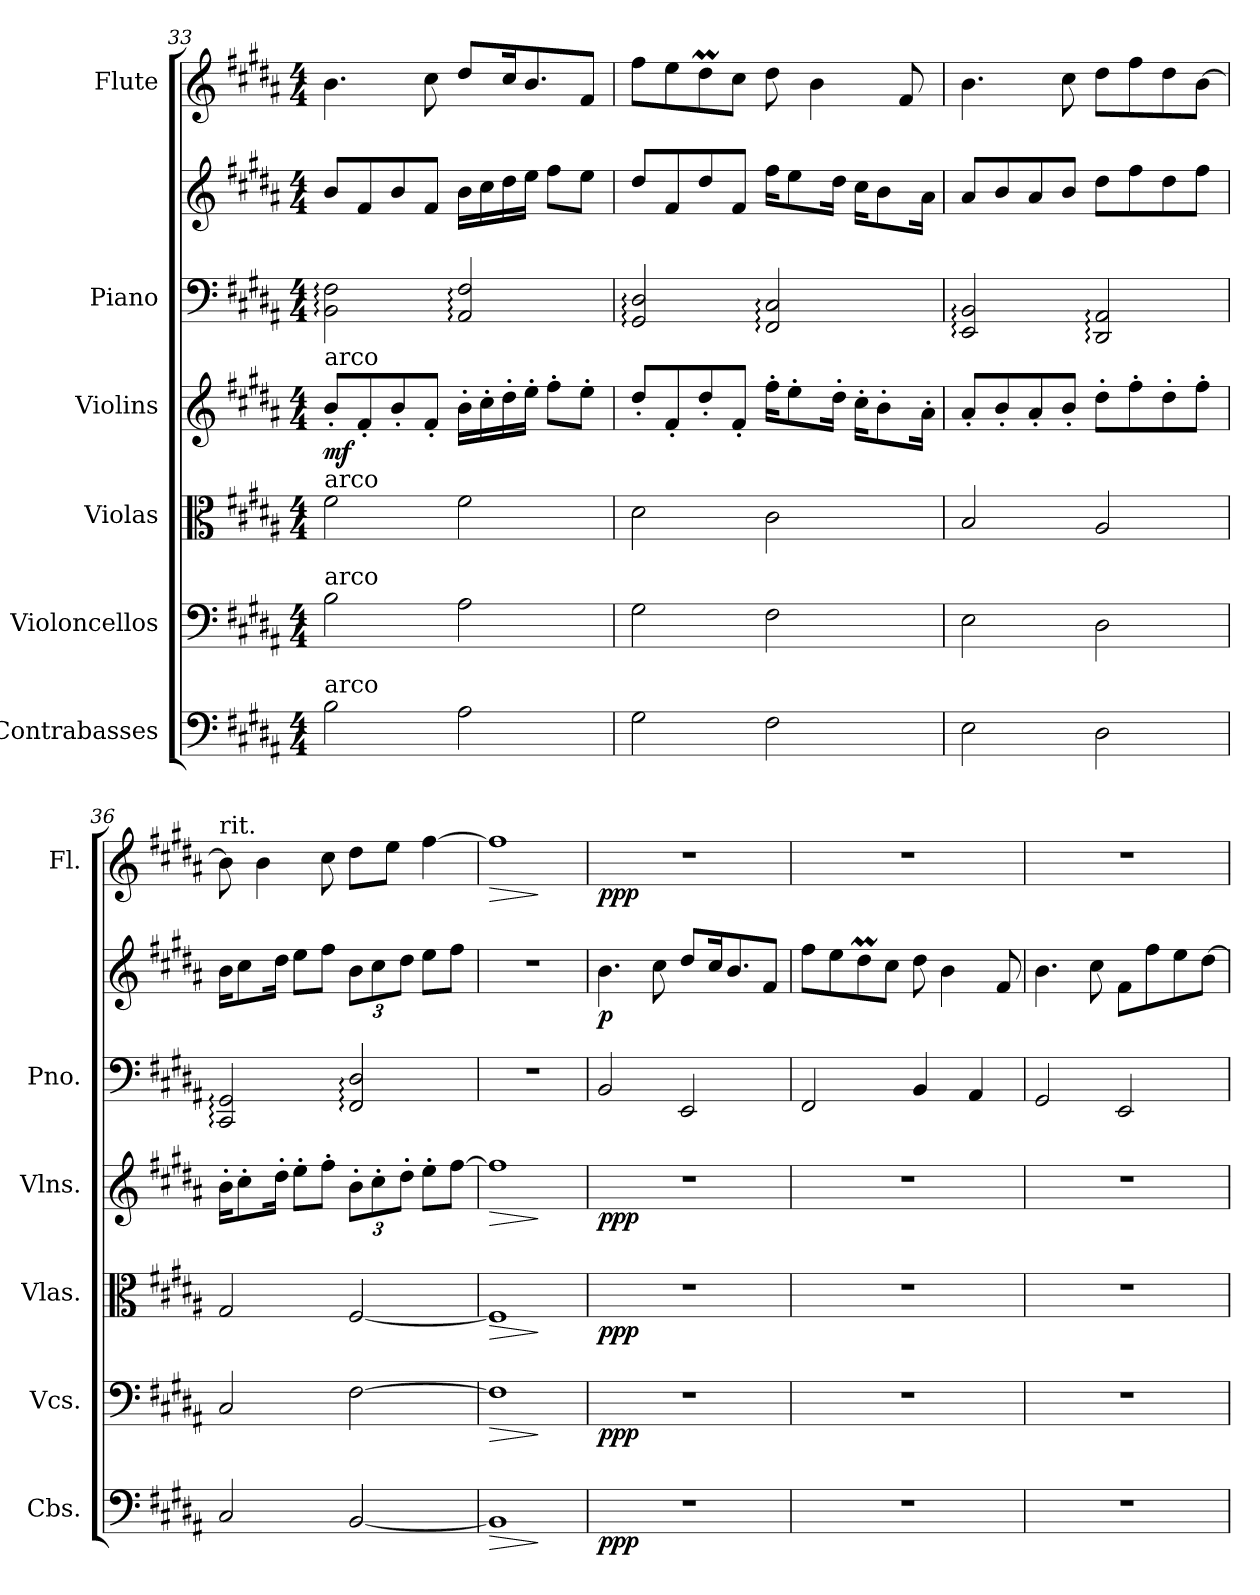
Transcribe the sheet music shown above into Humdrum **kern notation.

**kern	**dynam	**kern	**dynam	**kern	**dynam	**kern	**dynam	**kern	**kern	**dynam	**kern	**dynam
*part6	*part6	*part5	*part5	*part4	*part4	*part3	*part3	*part2	*part2	*part2	*part1	*part1
*staff7	*staff7	*staff6	*staff6	*staff5	*staff5	*staff4	*staff4	*staff3	*staff2	*staff2/3	*staff1	*staff1
*I"Contrabasses	*	*I"Violoncellos	*	*I"Violas	*	*I"Violins	*	*I"Piano	*	*	*I"Flute	*
*I'Cbs.	*	*I'Vcs.	*	*I'Vlas.	*	*I'Vlns.	*	*I'Pno.	*	*	*I'Fl.	*
*clefF4	*	*clefF4	*	*clefC3	*	*clefG2	*	*clefF4	*clefG2	*	*clefG2	*
*ITrd7c12	*	*	*	*	*	*	*	*	*	*	*	*
*k[f#c#g#d#a#]	*	*k[f#c#g#d#a#]	*	*k[f#c#g#d#a#]	*	*k[f#c#g#d#a#]	*	*k[f#c#g#d#a#]	*k[f#c#g#d#a#]	*	*k[f#c#g#d#a#]	*
*M4/4	*	*M4/4	*	*M4/4	*	*M4/4	*	*M4/4	*M4/4	*	*M4/4	*
=33	=33	=33	=33	=33	=33	=33	=33	=33	=33	=33	=33	=33
!	!	!	!	!	!	!LO:TX:a:t=arco	!	!	!	!	!	!
!	!	!	!	!LO:TX:a:t=arco	!	!	!	!	!	!	!	!
!	!	!LO:TX:a:t=arco	!	!	!	!	!	!	!	!	!	!
!LO:TX:a:t=arco	!	!	!	!	!	!	!	!	!	!	!	!
!	!	!	!	!	!	!	!LO:DY:b	!	!	!	!	!
2BB\	.	2B\	.	2f#\	.	8b'/L	mf	2BB\: 2F#\:	8b/L	.	4.b\	.
.	.	.	.	.	.	8f#'/	.	.	8f#/	.	.	.
.	.	.	.	.	.	8b'/	.	.	8b/	.	.	.
.	.	.	.	.	.	8f#'/J	.	.	8f#/J	.	8cc#\	.
2AA#\	.	2A#\	.	2f#\	.	16b'\LL	.	2AA#/: 2F#/:	16b\LL	.	8dd#/L	.
.	.	.	.	.	.	16cc#'\	.	.	16cc#\	.	.	.
.	.	.	.	.	.	16dd#'\	.	.	16dd#\	.	16cc#/K	.
.	.	.	.	.	.	16ee'\JJ	.	.	16ee\JJ	.	8.b/	.
.	.	.	.	.	.	8ff#'\L	.	.	8ff#\L	.	.	.
.	.	.	.	.	.	8ee'\J	.	.	8ee\J	.	8f#/J	.
=34	=34	=34	=34	=34	=34	=34	=34	=34	=34	=34	=34	=34
2GG#\	.	2G#\	.	2d#\	.	8dd#'/L	.	2GG#/: 2D#/:	8dd#/L	.	8ff#\L	.
.	.	.	.	.	.	8f#'/	.	.	8f#/	.	8ee\	.
.	.	.	.	.	.	8dd#'/	.	.	8dd#/	.	8dd#m\	.
.	.	.	.	.	.	8f#'/J	.	.	8f#/J	.	8cc#\J	.
2FF#\	.	2F#\	.	2c#\	.	16ff#'\KL	.	2FF#/: 2C#/:	16ff#\KL	.	8dd#\	.
.	.	.	.	.	.	8ee'\	.	.	8ee\	.	.	.
.	.	.	.	.	.	.	.	.	.	.	4b\	.
.	.	.	.	.	.	16dd#'\Jk	.	.	16dd#\Jk	.	.	.
.	.	.	.	.	.	16cc#'\KL	.	.	16cc#\KL	.	.	.
.	.	.	.	.	.	8b'\	.	.	8b\	.	.	.
.	.	.	.	.	.	.	.	.	.	.	8f#/	.
.	.	.	.	.	.	16a#'\Jk	.	.	16a#\Jk	.	.	.
!!LO:LB:g=z
=35	=35	=35	=35	=35	=35	=35	=35	=35	=35	=35	=35	=35
2EE\	.	2E\	.	2B/	.	8a#'/L	.	2EE/: 2BB/:	8a#/L	.	4.b\	.
.	.	.	.	.	.	8b'/	.	.	8b/	.	.	.
.	.	.	.	.	.	8a#'/	.	.	8a#/	.	.	.
.	.	.	.	.	.	8b'/J	.	.	8b/J	.	8cc#\	.
2DD#\	.	2D#\	.	2A#/	.	8dd#'\L	.	2DD#/: 2AA#/:	8dd#\L	.	8dd#\L	.
.	.	.	.	.	.	8ff#'\	.	.	8ff#\	.	8ff#\	.
.	.	.	.	.	.	8dd#'\	.	.	8dd#\	.	8dd#\	.
.	.	.	.	.	.	8ff#'\J	.	.	8ff#\J	.	[8b\J	.
=36	=36	=36	=36	=36	=36	=36	=36	=36	=36	=36	=36	=36
!	!	!	!	!	!	!	!	!	!	!	!LO:TX:a:t=rit.	!
2CC#/	.	2C#/	.	2G#/	.	16b'\KL	.	2CC#/: 2GG#/:	16b\KL	.	8b\]	.
.	.	.	.	.	.	8cc#'\	.	.	8cc#\	.	.	.
.	.	.	.	.	.	.	.	.	.	.	4b\	.
.	.	.	.	.	.	16dd#'\Jk	.	.	16dd#\Jk	.	.	.
.	.	.	.	.	.	8ee'\L	.	.	8ee\L	.	.	.
.	.	.	.	.	.	8ff#'\J	.	.	8ff#\J	.	8cc#\	.
*	*	*	*	*	*	*Xbrackettup	*	*	*Xbrackettup	*	*	*
[2BBB/	.	[2F#\	.	[2F#/	.	12b'\L	.	2FF#/: 2D#/:	12b\L	.	8dd#\L	.
.	.	.	.	.	.	12cc#'\	.	.	12cc#\	.	.	.
.	.	.	.	.	.	.	.	.	.	.	8ee\J	.
.	.	.	.	.	.	12dd#'\J	.	.	12dd#\J	.	.	.
.	.	.	.	.	.	8ee'\L	.	.	8ee\L	.	[4ff#\	.
.	.	.	.	.	.	[8ff#\J	.	.	8ff#\J	.	.	.
=37	=37	=37	=37	=37	=37	=37	=37	=37	=37	=37	=37	=37
!	!LO:HP:b	!	!LO:HP:b	!	!LO:HP:b	!	!LO:HP:b	!	!	!	!	!LO:HP:b
1BBB]	>	1F#]	>	1F#]	>	1ff#]	>	1r	1r	.	1ff#]	>
.	]	.	]	.	]	.	]	.	.	.	.	]
=38	=38	=38	=38	=38	=38	=38	=38	=38	=38	=38	=38	=38
*	*	*	*	*	*	*	*	*	*	*	*MM90	*
!	!LO:DY:b	!	!LO:DY:b	!	!LO:DY:b	!	!LO:DY:b	!	!	!LO:DY:b	!	!LO:DY:b
1r	ppp	1r	ppp	1r	ppp	1r	ppp	2BB/	4.b\	p	1r	ppp
.	.	.	.	.	.	.	.	.	8cc#\	.	.	.
.	.	.	.	.	.	.	.	2EE/	8dd#/L	.	.	.
.	.	.	.	.	.	.	.	.	16cc#/K	.	.	.
.	.	.	.	.	.	.	.	.	8.b/	.	.	.
.	.	.	.	.	.	.	.	.	8f#/J	.	.	.
!!LO:PB:g=z
=39	=39	=39	=39	=39	=39	=39	=39	=39	=39	=39	=39	=39
1r	.	1r	.	1r	.	1r	.	2FF#/	8ff#\L	.	1r	.
.	.	.	.	.	.	.	.	.	8ee\	.	.	.
.	.	.	.	.	.	.	.	.	8dd#m\	.	.	.
.	.	.	.	.	.	.	.	.	8cc#\J	.	.	.
.	.	.	.	.	.	.	.	4BB/	8dd#\	.	.	.
.	.	.	.	.	.	.	.	.	4b\	.	.	.
.	.	.	.	.	.	.	.	4AA#/	.	.	.	.
.	.	.	.	.	.	.	.	.	8f#/	.	.	.
=40	=40	=40	=40	=40	=40	=40	=40	=40	=40	=40	=40	=40
1r	.	1r	.	1r	.	1r	.	2GG#/	4.b\	.	1r	.
.	.	.	.	.	.	.	.	.	8cc#\	.	.	.
.	.	.	.	.	.	.	.	2EE/	8f#\L	.	.	.
.	.	.	.	.	.	.	.	.	8ff#\	.	.	.
.	.	.	.	.	.	.	.	.	8ee\	.	.	.
.	.	.	.	.	.	.	.	.	[8dd#\J	.	.	.
=	=	=	=	=	=	=	=	=	=	=	=	=
*-	*-	*-	*-	*-	*-	*-	*-	*-	*-	*-	*-	*-
